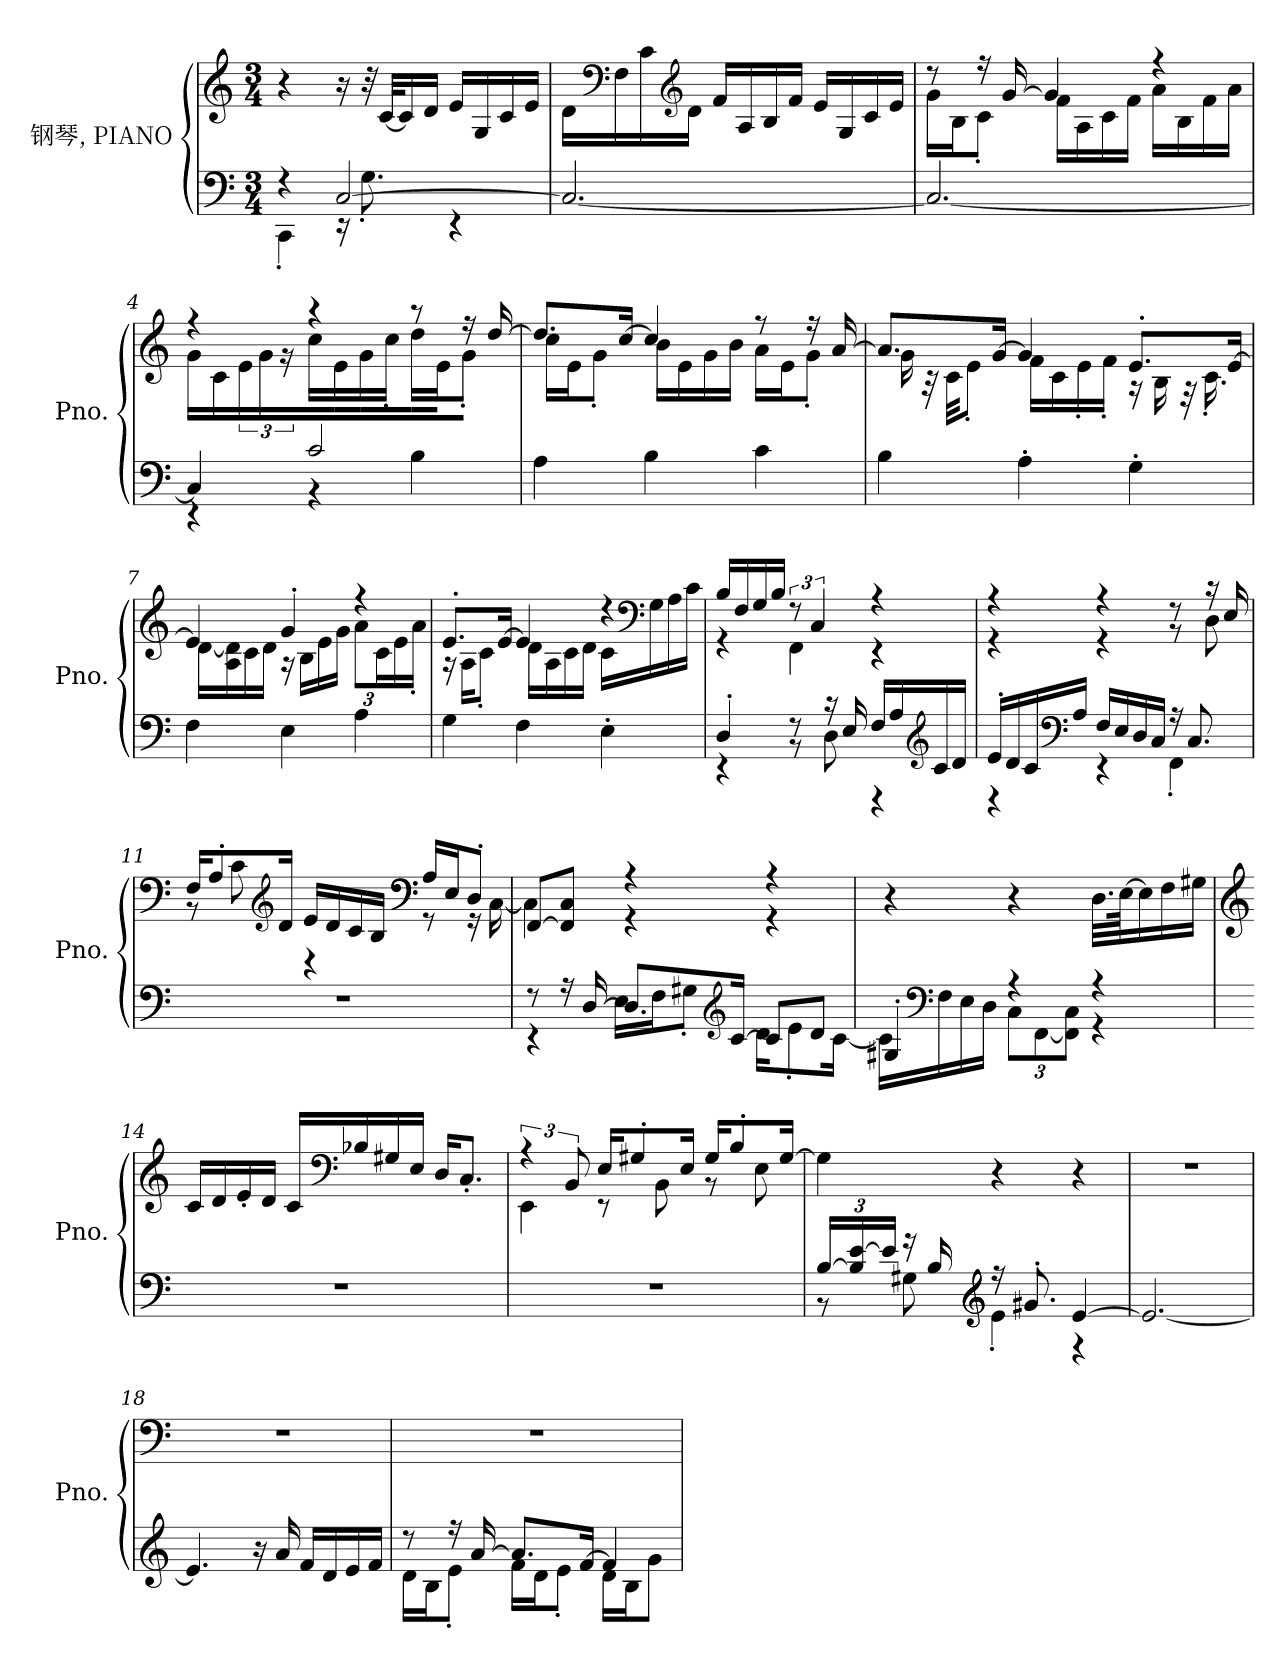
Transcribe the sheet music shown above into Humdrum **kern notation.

**kern	**kern
*part1	*part1
*staff2	*staff1
*I"钢琴, PIANO	*
*I'Pno.	*
*clefF4	*clefG2
*k[]	*k[]
*M3/4	*M3/4
*MM151	*MM151
=1	=1
*^	*
4r	4CC'\	4r
[2C/	16r	16r
.	8.G'\	32r
.	.	[32c/KLL
.	.	16c/]
.	.	16d/JJ
.	4r	16e/LL
.	.	16G/
.	.	16c/
.	.	16e/JJ
*v	*v	*
=2	=2
2.C/_	16d\LL
*	*clefF4
.	16F\
.	16c\
*	*clefG2
.	16d\JJ
.	16f/LL
.	16A/
.	16B/
.	16f/JJ
.	16e/LL
.	16G/
.	16c/
.	16e/JJ
=3	=3
*	*^
2.C/_	8r	16g\LL
.	.	16B\J
.	16r	8c'\J
.	[16g/	.
.	4g/]	16f\LL
.	.	16A\
.	.	16c\
.	.	16f\JJ
.	4r	16a\LL
.	.	16B\
.	.	16f\
.	.	16a\JJ
!!LO:LB:g=z	!!
=4	=4	=4
*^	*	*
4C/]	4r	4r	16g\LL
.	.	.	16c\
.	.	.	24e\
.	.	.	24g\JJ
.	.	.	24r
2c/	4r	4r	16cc\LL
.	.	.	16e\
.	.	.	16g\
.	.	.	16cc'\JJ
.	4B\	8r	16dd\LL
.	.	.	16e\J
.	.	16r	8g'\J
.	.	[16dd/	.
*v	*v	*	*
=5	=5	=5
4A\	8.dd/L]	16cc\LL
.	.	16e\J
.	.	8g'\J
.	[16cc/Jk	.
4B\	4cc/]	16b\LL
.	.	16e\
.	.	16g\
.	.	16b\JJ
4c\	8r	16a\LL
.	.	16e\J
.	16r	8g'\J
.	[16a/	.
=6	=6	=6
4B\	8.a/L]	16g\
.	.	32r
.	.	32c\KKL
.	.	8e'\J
.	[16g/Jk	.
4A'\	4g/]	16f\LL
.	.	16c\
.	.	16e'\
.	.	16f'\JJ
4G'\	8.e'/L	16r
.	.	16B\
.	.	32r
.	.	16.c'\
.	[16e/Jk	.
!!LO:LB:g=z	!!
=7	=7	=7
4F\	4e/]	[16d\LL
.	.	16A\ 16d\]
.	.	16c\
.	.	16d\JJ
4E\	4g'/	16r
.	.	16B\LL
.	.	16e\
.	.	16g\JJ
*	*	*Xbrackettup
4A\	4r	12a\L
.	.	24c\L
.	.	16e\
.	.	16a'\JJ
=8	=8	=8
4G\	8.e'/L	16r
.	.	16A\KL
.	.	8c'\J
.	[16e/Jk	.
4F\	4e/]	16d\LL
.	.	16A\
.	.	16c\
.	.	16d\JJ
4E'\	4r	16c\LL
*	*clefF4	*
.	.	16G\
.	.	16A\
.	.	16c\JJ
=9	=9	=9
*^	*	*
4D'/	4r	16B/LL	4r
.	.	16F/	.
.	.	16G/	.
.	.	16B/JJ	.
*	*	*brackettup	*
8r	8r	12r	4FF\
.	.	6C/	.
16r	8D\	.	.
16E/	.	.	.
16F/LL	4r	4r	4r
16A/	.	.	.
*clefG2	*	*	*
16c/	.	.	.
16d/JJ	.	.	.
!!LO:LB:g=z	!!
=10	=10	=10	=10
16e'/LL	4r	4r	4r
16d/	.	.	.
16c/	.	.	.
*clefF4	*	*	*
16A/JJ	.	.	.
16F/LL	4r	4r	4r
16E/	.	.	.
16D/	.	.	.
16C/JJ	.	.	.
16r	4FF'\	8r	8r
8.C/	.	.	.
.	.	16r	8D\
.	.	16E/	.
*v	*v	*	*
=11	=11	=11
2.r	16F/KL	8r
.	8A'/	.
.	.	8c\
*	*clefG2	*
.	16d/Jk	.
.	16e/LL	4r
.	16d/	.
.	16c/	.
.	16B/JJ	.
*	*clefF4	*
.	16A/LL	8r
.	16E/J	.
.	8D'/J	16r
.	.	[16C\
!!LO:LB:g=z	!!
=12	=12	=12
*^	*	*
8r	4r	[8FF/L	4C\]
16r	.	8FF/] 8C/J	.
[16D/	.	.	.
8.D/L]	16E\LL	4r	4r
.	16F\J	.	.
.	8G#X'\J	.	.
*clefG2	*	*	*
[16c/Jk	.	.	.
8c/L]	16d\KL	4r	4r
.	8e'\	.	.
8d/J	.	.	.
.	[16c\Jk	.	.
*	*	*v	*v
=13	=13	=13
4G#X'/	16c\LL]	4r
*clefF4	*	*
.	16F\	.
.	16E\	.
.	16D\JJ	.
*	*Xbrackettup	*
4r	12C\L	4r
.	[12FF\	.
.	12FF\] 12C\J	.
4r	4r	32.D\LLL
.	.	[64E\JK
.	.	16E\]
.	.	16F\
.	.	16G#X\JJ
*v	*v	*
!!LO:LB:g=z
=14	=14
*	*clefG2
2.r	16c/LL
.	16d/
.	16e'/
.	16d/JJ
.	16c/LL
*	*clefF4
.	16B-X/
.	16G#X/
.	16E/JJ
.	16D/KL
.	8.C'/J
=15	=15
*	*^
2.r	6r	4EE\
.	12BB/	.
.	16E/KL	8r
.	8G#X'/	.
.	.	8BB\
.	16E/Jk	.
.	16G#/KL	8r
.	8B'/	.
.	.	8E\
.	[16G#/Jk	.
*	*v	*v
=16	=16
*^	*
[24B/LL	8r	4G#\]
24B/] [24e/	.	.
24e/JJ]	.	.
16r	8G#X\	.
16B/	.	.
*clefG2	*	*
16r	4e'\	4r
8.g#X'/	.	.
[4e/	4r	4r
*v	*v	*
=17	=17
2.e/_	2.r
!!LO:PB:g=z
=18	=18
4.e/]	2.r
16r	.
16a/	.
16f/LL	.
16d/	.
16e/	.
16f/JJ	.
=19	=19
*^	*
8r	16d\LL	2.r
.	16B\J	.
16r	8e'\J	.
[16a/	.	.
8.a/L]	16f\LL	.
.	16d\J	.
.	8e'\J	.
[16f/Jk	.	.
4f/]	16d\LL	.
.	16B\J	.
.	8g\J	.
*v	*v	*
=	=
*-	*-
